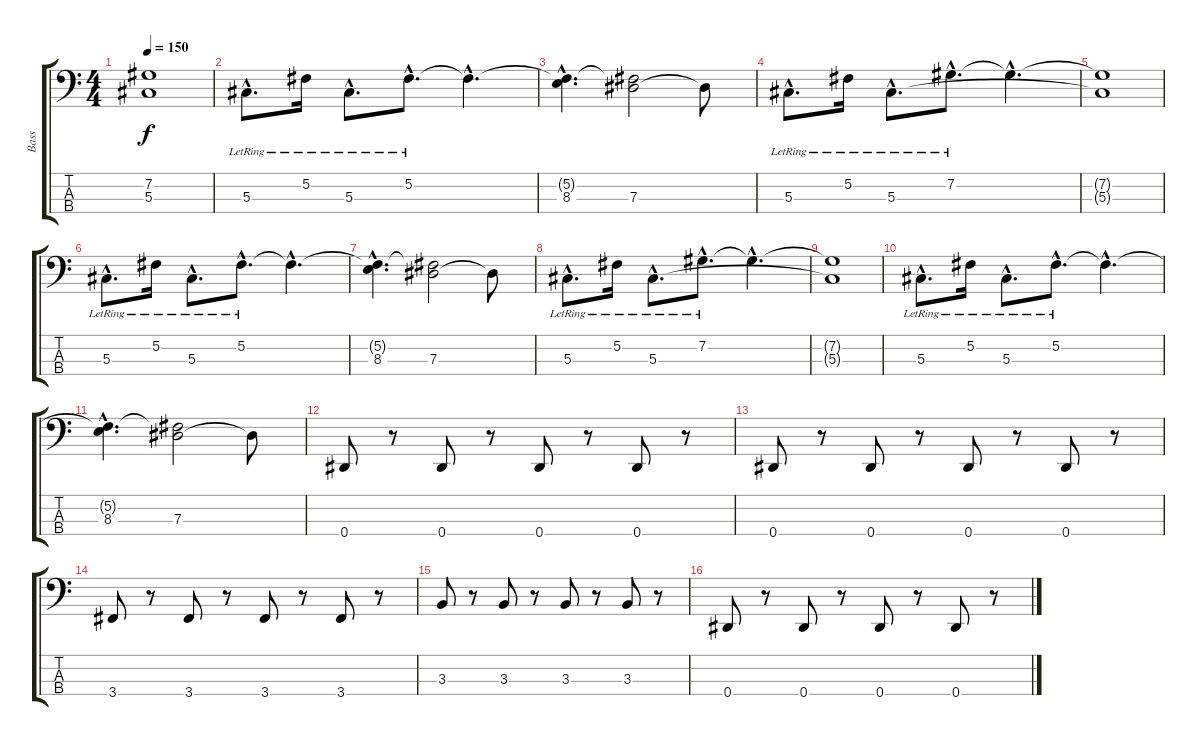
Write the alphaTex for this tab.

\track ("Bass" "Bass") {instrument electricbassfinger}
\staff {score tabs}
\tuning (Gb2 Db2 Ab1 Eb1) {hide}
\ts (4 4)
\tempo 150
\clef f4
\ks c
(7.2{t} 5.3{t}).1{dy f} |
5.3{hac lr}.8{d} 5.2{lr}.16 5.3{hac lr}.8{d} 5.2{hac lr}.8{d} 5.2{hac t}.4{d} |
(5.2{hac t} 8.3{hac}).4{d} (5.2{t} 7.3).2 7.3{t}.8 |
5.3{hac lr}.8{d} 5.2{lr}.16 5.3{hac lr}.8{d} 7.2{hac lr}.8{d} 7.2{hac t}.4{d} |
(7.2{t} 5.3{t}).1 |
5.3{hac lr}.8{d} 5.2{lr}.16 5.3{hac lr}.8{d} 5.2{hac lr}.8{d} 5.2{hac t}.4{d} |
(5.2{hac t} 8.3{hac}).4{d} (5.2{t} 7.3).2 7.3{t}.8 |
5.3{hac lr}.8{d} 5.2{lr}.16 5.3{hac lr}.8{d} 7.2{hac lr}.8{d} 7.2{hac t}.4{d} |
(7.2{t} 5.3{t}).1 |
5.3{hac lr}.8{d} 5.2{lr}.16 5.3{hac lr}.8{d} 5.2{hac lr}.8{d} 5.2{hac t}.4{d} |
(5.2{hac t} 8.3{hac}).4{d} (5.2{t} 7.3).2 7.3{t}.8 |
0.4.8 r.8 0.4.8 r.8 0.4.8 r.8 0.4.8 r.8 |
0.4.8 r.8 0.4.8 r.8 0.4.8 r.8 0.4.8 r.8 |
3.4.8 r.8 3.4.8 r.8 3.4.8 r.8 3.4.8 r.8 |
3.3.8 r.8 3.3.8 r.8 3.3.8 r.8 3.3.8 r.8 |
0.4.8 r.8 0.4.8 r.8 0.4.8 r.8 0.4.8 r.8
